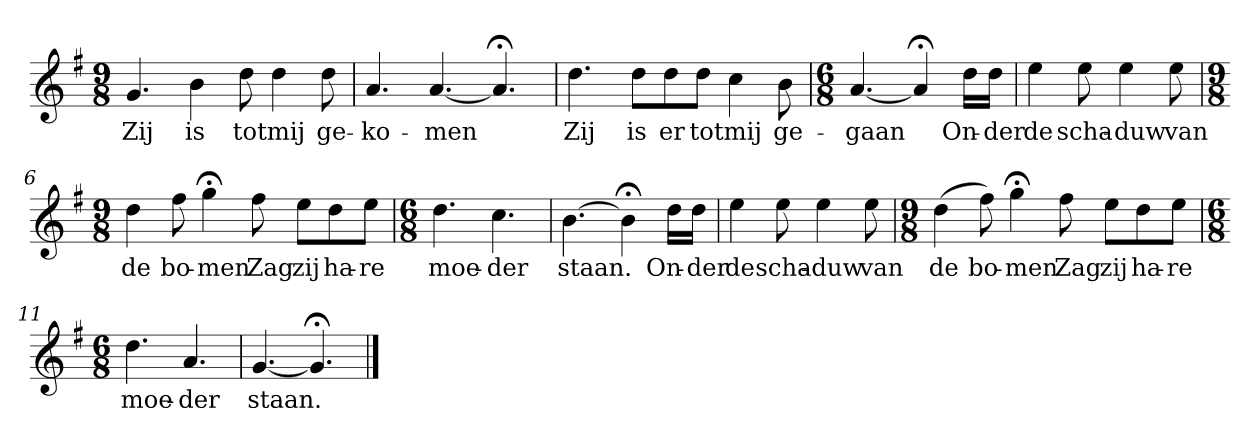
**kern	**text
*part1	*part1
*staff1	*staff1
*k[f#]	*
*G:	*
*M9/8	*
*MM120	*
=1	=1
4.g	Zij
4b	is
8dd	tot
4dd	mij
8dd	ge-
=2	=2
4.a	-ko-
[4.a	-men
4.a;<]	.
=3	=3
4.dd	Zij
8ddL	is
8dd	er
8ddJ	tot
4cc	mij
8b	ge-
=4	=4
*M6/8	*
[4.a	-gaan
4a;<]	.
16ddLL	On-
16ddJJ	-der
=5	=5
4ee	de
8ee	scha-
4ee	-duw
8ee	van
=6	=6
*M9/8	*
4dd	de
8ff#	bo-
4gg;<	-men
8ff#	Zag
8eeL	zij
8dd	ha-
8eeJ	-re
=7	=7
*M6/8	*
4.dd	moe-
4.cc	-der
=8	=8
[4.b	staan.
4b;<]	.
16ddLL	On-
16ddJJ	-der
=9	=9
4ee	de
8ee	scha-
4ee	-duw
8ee	van
=10	=10
*M9/8	*
(4dd	de
8ff#)	bo-
4gg;<	-men
8ff#	Zag
8eeL	zij
8dd	ha-
8eeJ	-re
=11	=11
*M6/8	*
4.dd	moe-
4.a	-der
=12	=12
[4.g	staan.
4.g;<]	.
==	==
*-	*-
